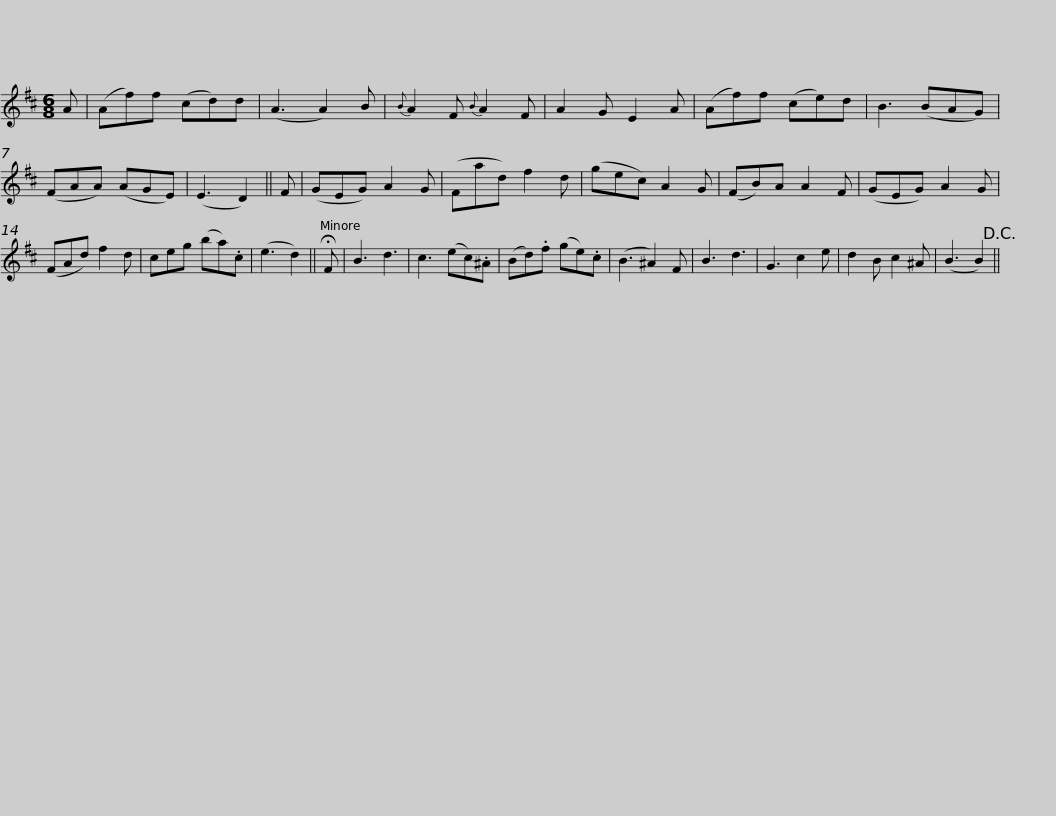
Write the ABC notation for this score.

X:1
L:1/8
M:6/8
I:linebreak $
K:D
V:1 treble
V:1
 A | (Af)f (cd)d | (A3 A2) B |{B} A2 F{B} A2 F | A2 G E2 A | %5
 (Af)f (ce)d | B3 (BAG) | (FAA) (AGE) | (E3 D2) ||$ F | %10
 (GEG) A2 G | (Fad) f2 d | (gec) A2 G | (FB)A A2 F | (GEG) A2 G | %15
 (FAd) f2 d | ceg (ba).c | (e3 d2) ||$ !fermata!F | B3 d3 | %20
 c3 (ec).^A | (Bd).f (ge).c | (B3 ^A2) F | B3 d3 | G3 c2 e | %25
 d2 B c2 ^A | (B3 B2)!D.C.! || %27
